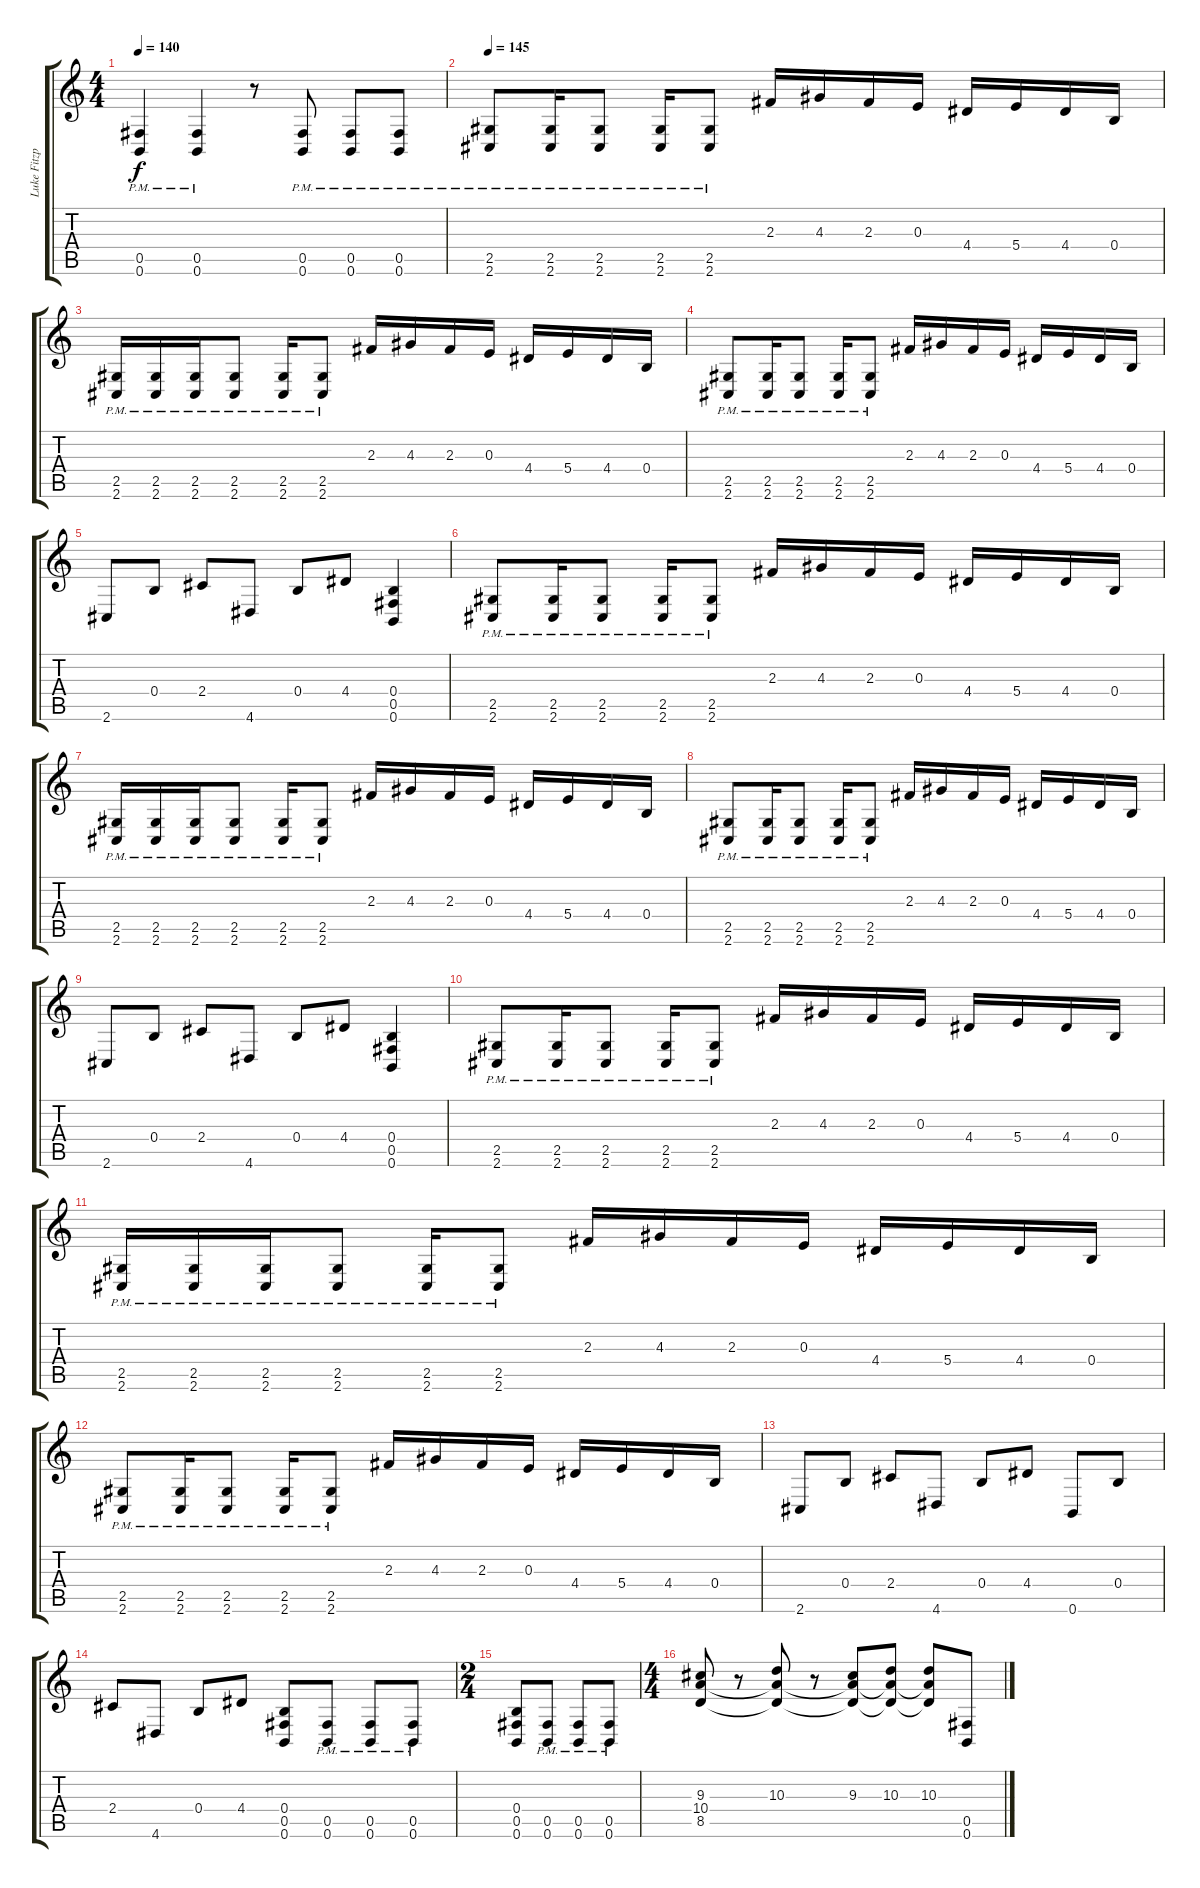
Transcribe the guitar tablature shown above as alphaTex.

\track ("Luke Fitzpatrick" "Luke Fitzp") {instrument distortionguitar}
\staff {score tabs}
\tuning (Db4 Ab3 E3 B2 Gb2 B1) {hide}
\ts (4 4)
\tempo 140
\clef g2
\ks c
(0.5 0.6{pm}).4{dy f} (0.5 0.6{pm}).4 r.8 (0.5 0.6{pm}).8 (0.5 0.6{pm}).8 (0.5 0.6{pm}).8 |
\tempo 145
(2.5{pm} 2.6{pm}).8 (2.5{pm} 2.6{pm}).16 (2.5{pm} 2.6{pm}).8 (2.5{pm} 2.6{pm}).16 (2.5{pm} 2.6{pm}).8 2.3.16 4.3.16 2.3.16 0.3.16 4.4.16 5.4.16 4.4.16 0.4.16 |
(2.5{pm} 2.6{pm}).16 (2.5{pm} 2.6{pm}).16 (2.5{pm} 2.6{pm}).16 (2.5{pm} 2.6{pm}).8 (2.5{pm} 2.6{pm}).16 (2.5{pm} 2.6{pm}).8 2.3.16 4.3.16 2.3.16 0.3.16 4.4.16 5.4.16 4.4.16 0.4.16 |
(2.5{pm} 2.6{pm}).8 (2.5{pm} 2.6{pm}).16 (2.5{pm} 2.6{pm}).8 (2.5{pm} 2.6{pm}).16 (2.5{pm} 2.6{pm}).8 2.3.16 4.3.16 2.3.16 0.3.16 4.4.16 5.4.16 4.4.16 0.4.16 |
2.6.8 0.4.8 2.4.8 4.6.8 0.4.8 4.4.8 (0.4 0.5 0.6).4 |
(2.5{pm} 2.6{pm}).8 (2.5{pm} 2.6{pm}).16 (2.5{pm} 2.6{pm}).8 (2.5{pm} 2.6{pm}).16 (2.5{pm} 2.6{pm}).8 2.3.16 4.3.16 2.3.16 0.3.16 4.4.16 5.4.16 4.4.16 0.4.16 |
(2.5{pm} 2.6{pm}).16 (2.5{pm} 2.6{pm}).16 (2.5{pm} 2.6{pm}).16 (2.5{pm} 2.6{pm}).8 (2.5{pm} 2.6{pm}).16 (2.5{pm} 2.6{pm}).8 2.3.16 4.3.16 2.3.16 0.3.16 4.4.16 5.4.16 4.4.16 0.4.16 |
(2.5{pm} 2.6{pm}).8 (2.5{pm} 2.6{pm}).16 (2.5{pm} 2.6{pm}).8 (2.5{pm} 2.6{pm}).16 (2.5{pm} 2.6{pm}).8 2.3.16 4.3.16 2.3.16 0.3.16 4.4.16 5.4.16 4.4.16 0.4.16 |
2.6.8 0.4.8 2.4.8 4.6.8 0.4.8 4.4.8 (0.4 0.5 0.6).4 |
(2.5{pm} 2.6{pm}).8 (2.5{pm} 2.6{pm}).16 (2.5{pm} 2.6{pm}).8 (2.5{pm} 2.6{pm}).16 (2.5{pm} 2.6{pm}).8 2.3.16 4.3.16 2.3.16 0.3.16 4.4.16 5.4.16 4.4.16 0.4.16 |
(2.5{pm} 2.6{pm}).16 (2.5{pm} 2.6{pm}).16 (2.5{pm} 2.6{pm}).16 (2.5{pm} 2.6{pm}).8 (2.5{pm} 2.6{pm}).16 (2.5{pm} 2.6{pm}).8 2.3.16 4.3.16 2.3.16 0.3.16 4.4.16 5.4.16 4.4.16 0.4.16 |
(2.5{pm} 2.6{pm}).8 (2.5{pm} 2.6{pm}).16 (2.5{pm} 2.6{pm}).8 (2.5{pm} 2.6{pm}).16 (2.5{pm} 2.6{pm}).8 2.3.16 4.3.16 2.3.16 0.3.16 4.4.16 5.4.16 4.4.16 0.4.16 |
2.6.8 0.4.8 2.4.8 4.6.8 0.4.8 4.4.8 0.6.8 0.4.8 |
2.4.8 4.6.8 0.4.8 4.4.8 (0.4 0.5 0.6).8 (0.5 0.6{pm}).8 (0.5 0.6{pm}).8 (0.5 0.6{pm}).8 |
\ts (2 4)
(0.4 0.5 0.6).8 (0.5 0.6{pm}).8 (0.5 0.6{pm}).8 (0.5 0.6{pm}).8 |
\ts (4 4)
(9.3 10.4 8.5).8 r.8 (10.3 10.4{t} 8.5{t}).8 r.8 (9.3 10.4{t} 8.5{t}).8 (10.3 10.4{t} 8.5{t}).8 (10.3 10.4{t} 8.5{t}).8 (0.5 0.6).8
